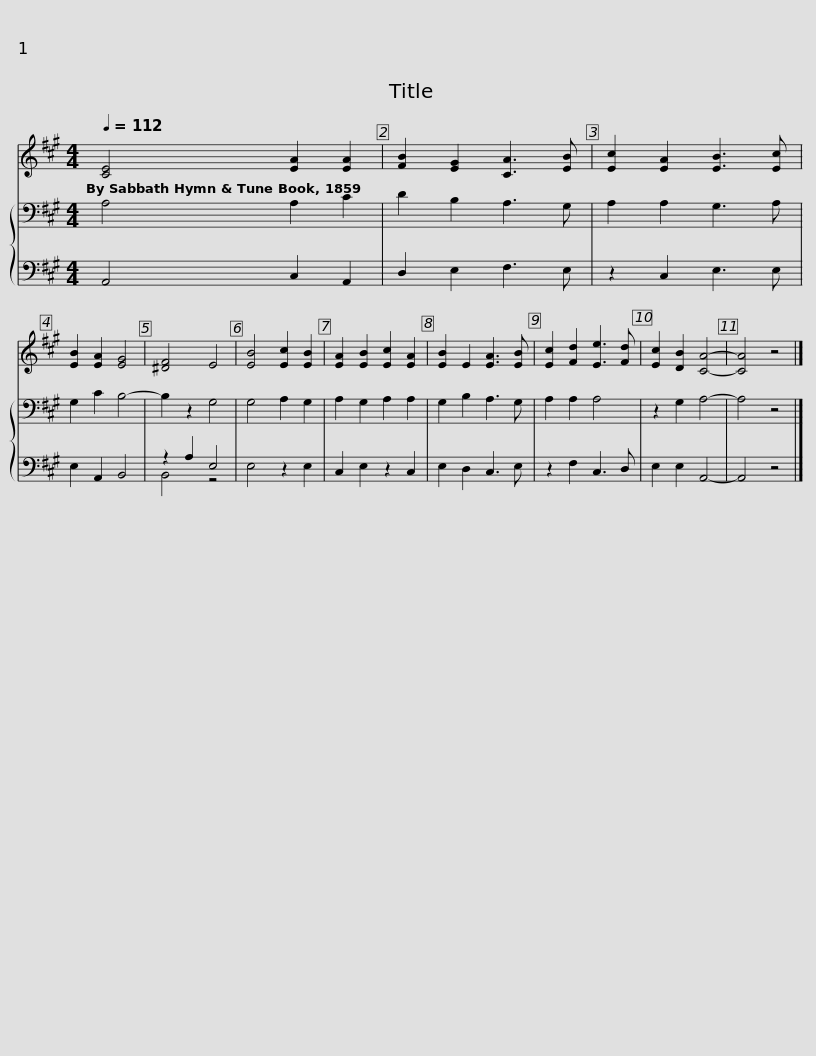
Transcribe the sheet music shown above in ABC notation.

X:1
%%score 1 { 2 | ( 3 4 ) }
L:1/8
Q:1/4=112
M:4/4
I:linebreak $
K:A
V:1 treble
V:2 bass
V:3 bass
V:4 bass
V:1
 [CE]4 [EA]2 [EA]2 | [FB]2 [EG]2 [CA]3 [EB] | [Ec]2 [EA]2 [EB]3 [Ec] | [EB]2 [EA]2 [EG]4 |$ [^DF]4 E4 | %5
 [EB]4 [Ec]2 [EB]2 | [EA]2 [EB]2 [Ec]2 [EA]2 | [EB]2 E2 [EA]3 [EB] | [Ec]2 [Fd]2 [Ee]3 [Fd] | [Ec]2 [DB]2 [CA]4- | %10
 [CA]4 z4 |] %11
V:2
 A,4 A,2 C2 | D2 B,2 A,3 G, | A,2 A,2 G,3 A, | G,2 C2 B,4- |$ B,2 z2 G,4 | %5
 G,4 A,2 G,2 | A,2 G,2 A,2 A,2 | G,2 B,2 A,3 G, | A,2 A,2 A,4 | z2 G,2 A,4- | %10
 A,4 z4 |] %11
V:3
 A,,4 C,2 A,,2 | D,2 E,2 F,3 E, | z2 C,2 E,3 E, | E,2 A,,2 B,,4 |$ z2 A,2 E,4 | %5
 E,4 z2 E,2 | C,2 E,2 z2 C,2 | E,2 D,2 C,3 E, | z2 F,2 C,3 D, | E,2 E,2 A,,4- | %10
 A,,4 z4 |] %11
V:4
 x8 | x8 | x8 | x8 |$ B,,4 z4 | %5
 x8 | x8 | x8 | x8 | x8 | %10
 x8 |] %11
